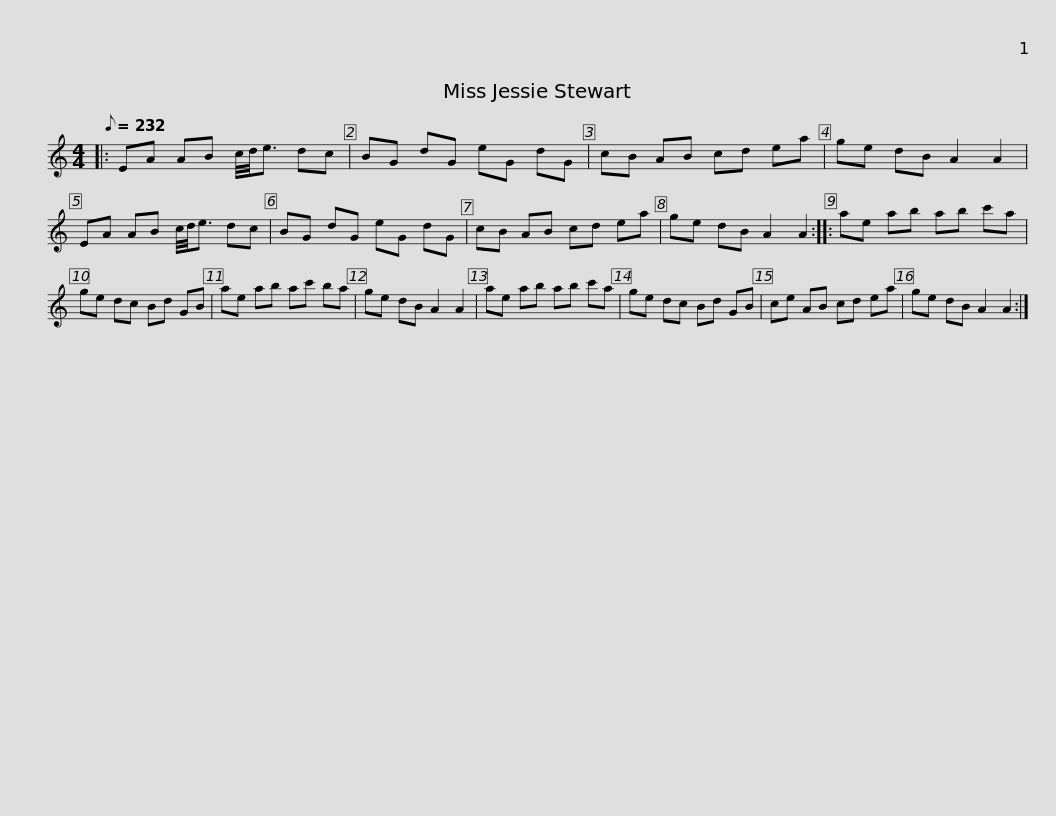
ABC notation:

X:1
L:1/8
Q:1/8=232
M:4/4
I:linebreak $
K:C
V:1 treble
V:1
|: EA AB c/4d/4e3/2 dc | BG dG eG dG | cB AB cd ea | ge dB A2 A2 | EA AB c/4d/4e3/2 dc |$ %5
 BG dG eG dG | cB AB cd ea | ge dB A2 A2 :: ae ab ab c'a | ge dc Bd GB |$ %10
 ae ab ac' ba | ge dB A2 A2 | ae ab ab c'a | ge dc Bd GB | ce AB cd ea |$ %15
 ge dB A2 A2 :| %16
